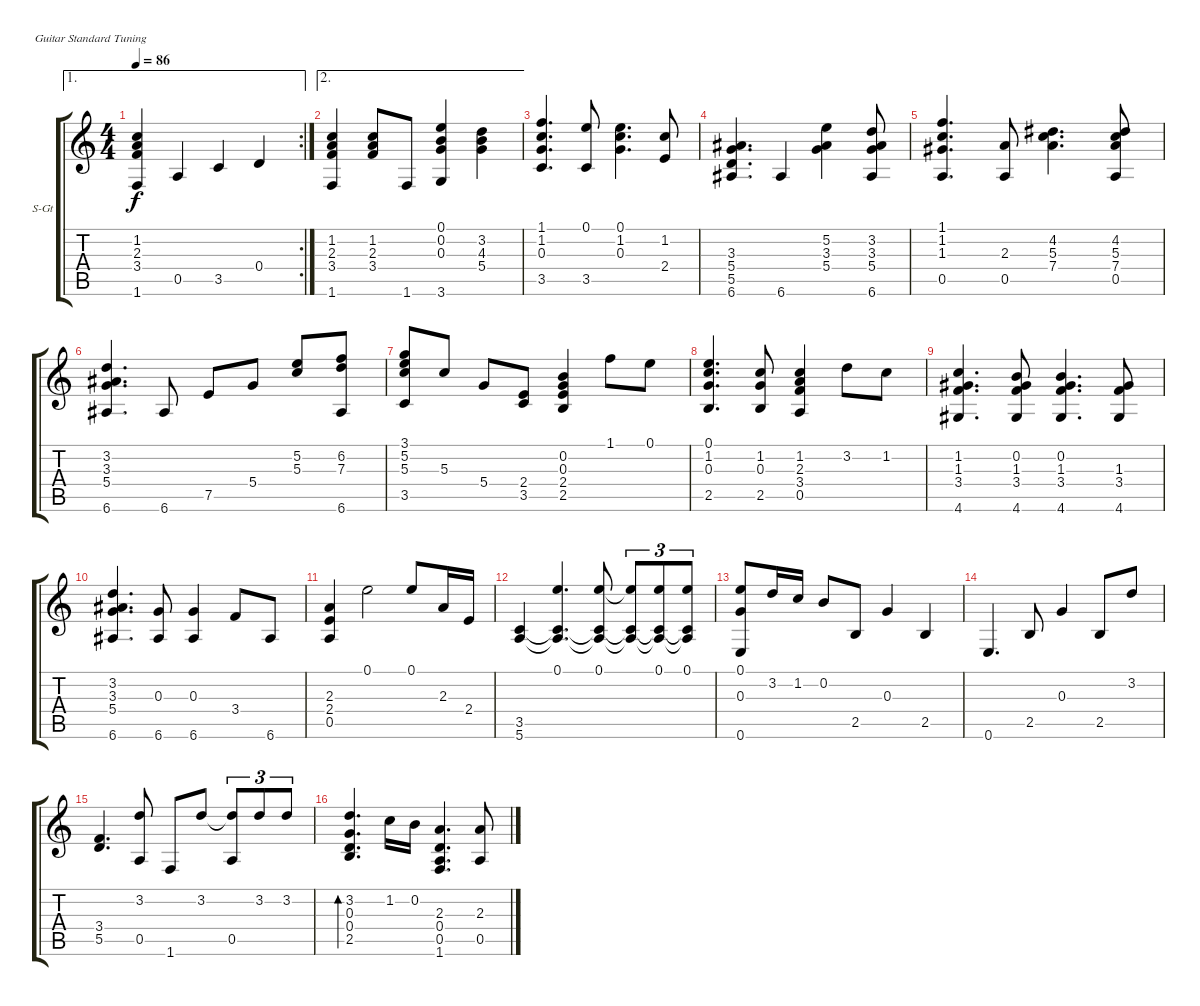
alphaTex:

\bracketExtendMode groupsimilarinstruments
\firstSystemTrackNameOrientation horizontal
\otherSystemsTrackNameOrientation horizontal
\track ("Fingerstyle Guitar" "S-Gt") {instrument acousticguitarsteel}
\staff {score tabs}
\tuning (E4 B3 G3 D3 A2 E2)
\ae 1
\rc 2
\ts (4 4)
\tempo 86
\clef g2
\ks c
(1.2 2.3 3.4 1.6).4{dy f} 0.5.4 3.5.4 0.4.4 |
\ae 2
(1.2 2.3 3.4 1.6).4 (1.2 2.3 3.4).8 1.6.8 (0.1 0.2 0.3 3.6).4 (3.2 4.3 5.4).4 |
(1.1 1.2 0.3 3.5).4{d} (0.1 3.5).8 (0.1 1.2 0.3).4{d} (1.2 2.4).8 |
(3.3 5.4 5.5 6.6).4{d} 6.6.4 (5.2 3.3 5.4).4 (3.2 3.3 5.4 6.6).8 |
(1.1 1.2 1.3 0.5).4{d} (2.3 0.5).8 (4.2 5.3 7.4).4{d} (4.2 5.3 7.4 0.5).8 |
(3.2 3.3 5.4 6.6).4{d} 6.6.8 7.5.8 5.4.8 (5.2 5.3).8 (6.2 7.3 6.6).8 |
(3.1 5.2 5.3 3.5).8 5.3.8 5.4.8 (2.4 3.5).8 (0.2 0.3 2.4 2.5).4 1.1.8 0.1.8 |
(0.1 1.2 0.3 2.5).4{d} (1.2 0.3 2.5).8 (1.2 2.3 3.4 0.5).4 3.2.8 1.2.8 |
(1.2 1.3 3.4 4.6).4{d} (0.2 1.3 3.4 4.6).8 (0.2 1.3 3.4 4.6).4{d} (1.3 3.4 4.6).8 |
(3.2 3.3 5.4 6.6).4{d} (0.3 6.6).8 (0.3 6.6).4 3.4.8 6.6.8 |
(2.3 2.4 0.5).4 0.1.2 0.1.8 2.3.16 2.4.16 |
(3.5 5.6).4 (0.1 3.5{t} 5.6{t}).4{d} (0.1 3.5{t} 5.6{t}).8 (0.1{t} 3.5{t} 5.6{t}).8{tu (3 2)} (0.1 3.5{t} 5.6{t}).8{tu (3 2)} (0.1 3.5{t} 5.6{t}).8{tu (3 2)} |
(0.1 0.3 0.6).8 3.2.16 1.2.16 0.2.8 2.5.8 0.3.4 2.5.4 |
0.6.4{d} 2.5.8 0.3.4 2.5.8 3.2.8 |
(3.4 5.5).4{d} (3.2 0.5).8 1.6.8 3.2.8 (3.2{t} 0.5).8{tu (3 2)} 3.2.8{tu (3 2)} 3.2.8{tu (3 2)} |
(3.2 0.3 0.4 2.5).4{d bd 0} 1.2.16 0.2.16 (2.3 0.4 0.5 1.6).4{d} (2.3 0.5).8
